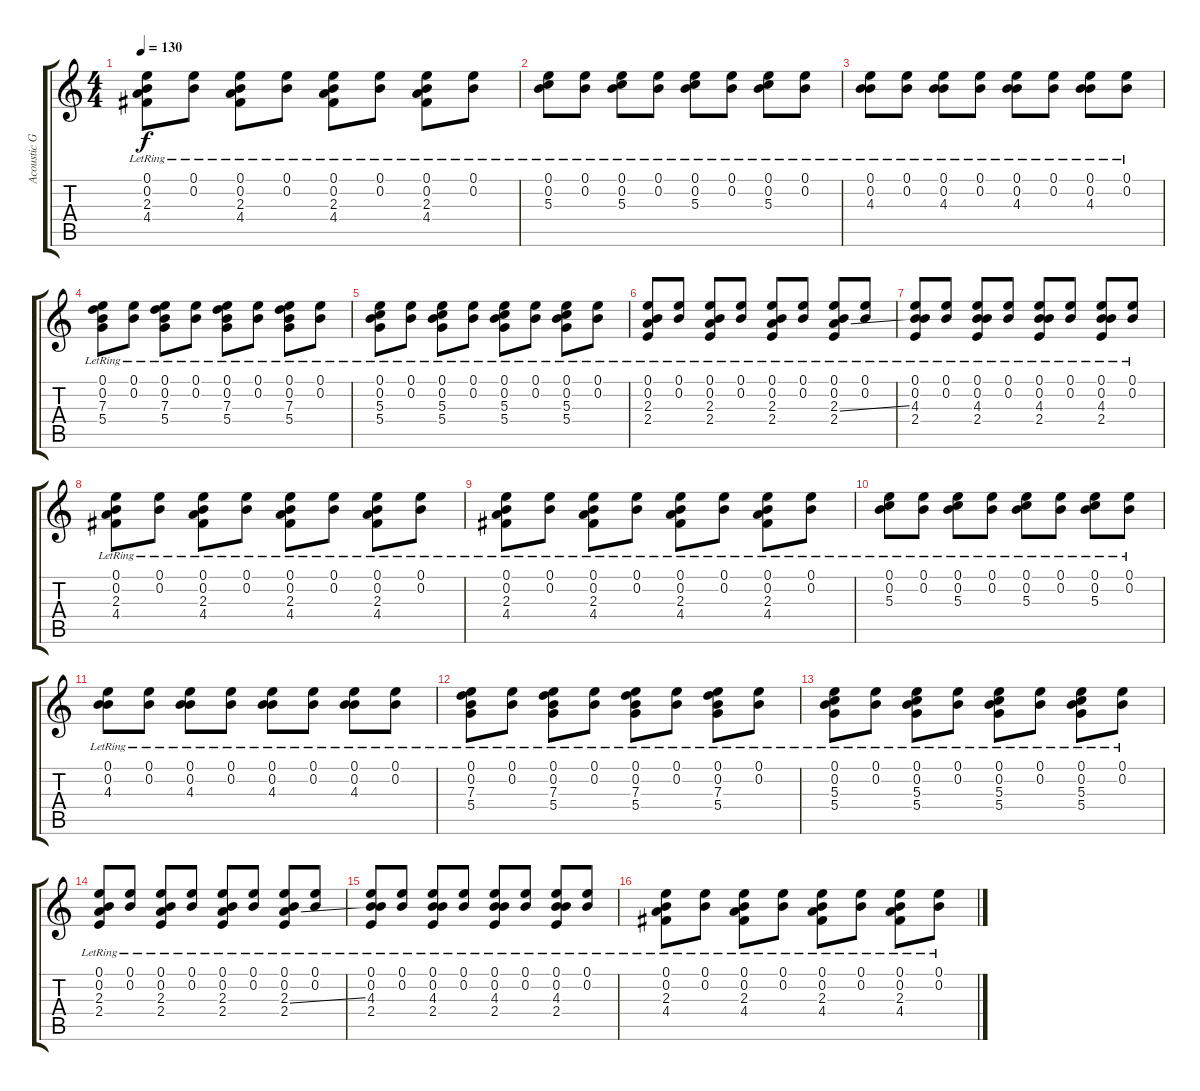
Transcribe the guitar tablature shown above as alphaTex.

\track ("Acoustic Guitar 2" "Acoustic G") {instrument acousticguitarsteel}
\staff {score tabs}
\tuning (E4 B3 G3 D3 A2 E2) {hide}
\ts (4 4)
\tempo 130
\clef g2
\ks c
(0.1{lr} 0.2{lr} 2.3{lr} 4.4{lr}).8{dy f} (0.1{lr} 0.2{lr}).8 (0.1{lr} 0.2{lr} 2.3{lr} 4.4{lr}).8 (0.1{lr} 0.2{lr}).8 (0.1{lr} 0.2{lr} 2.3{lr} 4.4{lr}).8 (0.1{lr} 0.2{lr}).8 (0.1{lr} 0.2{lr} 2.3{lr} 4.4{lr}).8 (0.1{lr} 0.2{lr}).8 |
(0.1{lr} 0.2{lr} 5.3{lr}).8 (0.1{lr} 0.2{lr}).8 (0.1{lr} 0.2{lr} 5.3{lr}).8 (0.1{lr} 0.2{lr}).8 (0.1{lr} 0.2{lr} 5.3{lr}).8 (0.1{lr} 0.2{lr}).8 (0.1{lr} 0.2{lr} 5.3{lr}).8 (0.1{lr} 0.2{lr}).8 |
(0.1{lr} 0.2{lr} 4.3{lr}).8 (0.1{lr} 0.2{lr}).8 (0.1{lr} 0.2{lr} 4.3{lr}).8 (0.1{lr} 0.2{lr}).8 (0.1{lr} 0.2{lr} 4.3{lr}).8 (0.1{lr} 0.2{lr}).8 (0.1{lr} 0.2{lr} 4.3{lr}).8 (0.1{lr} 0.2{lr}).8 |
(0.1{lr} 0.2{lr} 7.3{lr} 5.4{lr}).8 (0.1{lr} 0.2{lr}).8 (0.1{lr} 0.2{lr} 7.3{lr} 5.4{lr}).8 (0.1{lr} 0.2{lr}).8 (0.1{lr} 0.2{lr} 7.3{lr} 5.4{lr}).8 (0.1{lr} 0.2{lr}).8 (0.1{lr} 0.2{lr} 7.3{lr} 5.4{lr}).8 (0.1{lr} 0.2{lr}).8 |
(0.1{lr} 0.2{lr} 5.3{lr} 5.4{lr}).8 (0.1{lr} 0.2{lr}).8 (0.1{lr} 0.2{lr} 5.3{lr} 5.4{lr}).8 (0.1{lr} 0.2{lr}).8 (0.1{lr} 0.2{lr} 5.3{lr} 5.4{lr}).8 (0.1{lr} 0.2{lr}).8 (0.1{lr} 0.2{lr} 5.3{lr} 5.4{lr}).8 (0.1{lr} 0.2{lr}).8 |
(0.1{lr} 0.2{lr} 2.3{lr} 2.4{lr}).8 (0.1{lr} 0.2{lr}).8 (0.1{lr} 0.2{lr} 2.3{lr} 2.4{lr}).8 (0.1{lr} 0.2{lr}).8 (0.1{lr} 0.2{lr} 2.3{lr} 2.4{lr}).8 (0.1{lr} 0.2{lr}).8 (0.1{lr} 0.2{lr} 2.3{ss lr} 2.4{lr}).8 (0.1{lr} 0.2{lr}).8 |
(0.1{lr} 0.2{lr} 4.3{lr} 2.4{lr}).8 (0.1{lr} 0.2{lr}).8 (0.1{lr} 0.2{lr} 4.3{lr} 2.4{lr}).8 (0.1{lr} 0.2{lr}).8 (0.1{lr} 0.2{lr} 4.3{lr} 2.4{lr}).8 (0.1{lr} 0.2{lr}).8 (0.1{lr} 0.2{lr} 4.3{lr} 2.4{lr}).8 (0.1{lr} 0.2{lr}).8 |
(0.1{lr} 0.2{lr} 2.3{lr} 4.4{lr}).8 (0.1{lr} 0.2{lr}).8 (0.1{lr} 0.2{lr} 2.3{lr} 4.4{lr}).8 (0.1{lr} 0.2{lr}).8 (0.1{lr} 0.2{lr} 2.3{lr} 4.4{lr}).8 (0.1{lr} 0.2{lr}).8 (0.1{lr} 0.2{lr} 2.3{lr} 4.4{lr}).8 (0.1{lr} 0.2{lr}).8 |
(0.1{lr} 0.2{lr} 2.3{lr} 4.4{lr}).8 (0.1{lr} 0.2{lr}).8 (0.1{lr} 0.2{lr} 2.3{lr} 4.4{lr}).8 (0.1{lr} 0.2{lr}).8 (0.1{lr} 0.2{lr} 2.3{lr} 4.4{lr}).8 (0.1{lr} 0.2{lr}).8 (0.1{lr} 0.2{lr} 2.3{lr} 4.4{lr}).8 (0.1{lr} 0.2{lr}).8 |
(0.1{lr} 0.2{lr} 5.3{lr}).8 (0.1{lr} 0.2{lr}).8 (0.1{lr} 0.2{lr} 5.3{lr}).8 (0.1{lr} 0.2{lr}).8 (0.1{lr} 0.2{lr} 5.3{lr}).8 (0.1{lr} 0.2{lr}).8 (0.1{lr} 0.2{lr} 5.3{lr}).8 (0.1{lr} 0.2{lr}).8 |
(0.1{lr} 0.2{lr} 4.3{lr}).8 (0.1{lr} 0.2{lr}).8 (0.1{lr} 0.2{lr} 4.3{lr}).8 (0.1{lr} 0.2{lr}).8 (0.1{lr} 0.2{lr} 4.3{lr}).8 (0.1{lr} 0.2{lr}).8 (0.1{lr} 0.2{lr} 4.3{lr}).8 (0.1{lr} 0.2{lr}).8 |
(0.1{lr} 0.2{lr} 7.3{lr} 5.4{lr}).8 (0.1{lr} 0.2{lr}).8 (0.1{lr} 0.2{lr} 7.3{lr} 5.4{lr}).8 (0.1{lr} 0.2{lr}).8 (0.1{lr} 0.2{lr} 7.3{lr} 5.4{lr}).8 (0.1{lr} 0.2{lr}).8 (0.1{lr} 0.2{lr} 7.3{lr} 5.4{lr}).8 (0.1{lr} 0.2{lr}).8 |
(0.1{lr} 0.2{lr} 5.3{lr} 5.4{lr}).8 (0.1{lr} 0.2{lr}).8 (0.1{lr} 0.2{lr} 5.3{lr} 5.4{lr}).8 (0.1{lr} 0.2{lr}).8 (0.1{lr} 0.2{lr} 5.3{lr} 5.4{lr}).8 (0.1{lr} 0.2{lr}).8 (0.1{lr} 0.2{lr} 5.3{lr} 5.4{lr}).8 (0.1{lr} 0.2{lr}).8 |
(0.1{lr} 0.2{lr} 2.3{lr} 2.4{lr}).8 (0.1{lr} 0.2{lr}).8 (0.1{lr} 0.2{lr} 2.3{lr} 2.4{lr}).8 (0.1{lr} 0.2{lr}).8 (0.1{lr} 0.2{lr} 2.3{lr} 2.4{lr}).8 (0.1{lr} 0.2{lr}).8 (0.1{lr} 0.2{lr} 2.3{ss lr} 2.4{lr}).8 (0.1{lr} 0.2{lr}).8 |
(0.1{lr} 0.2{lr} 4.3{lr} 2.4{lr}).8 (0.1{lr} 0.2{lr}).8 (0.1{lr} 0.2{lr} 4.3{lr} 2.4{lr}).8 (0.1{lr} 0.2{lr}).8 (0.1{lr} 0.2{lr} 4.3{lr} 2.4{lr}).8 (0.1{lr} 0.2{lr}).8 (0.1{lr} 0.2{lr} 4.3{lr} 2.4{lr}).8 (0.1{lr} 0.2{lr}).8 |
(0.1{lr} 0.2{lr} 2.3{lr} 4.4{lr}).8 (0.1{lr} 0.2{lr}).8 (0.1{lr} 0.2{lr} 2.3{lr} 4.4{lr}).8 (0.1{lr} 0.2{lr}).8 (0.1{lr} 0.2{lr} 2.3{lr} 4.4{lr}).8 (0.1{lr} 0.2{lr}).8 (0.1{lr} 0.2{lr} 2.3{lr} 4.4{lr}).8 (0.1{lr} 0.2{lr}).8
